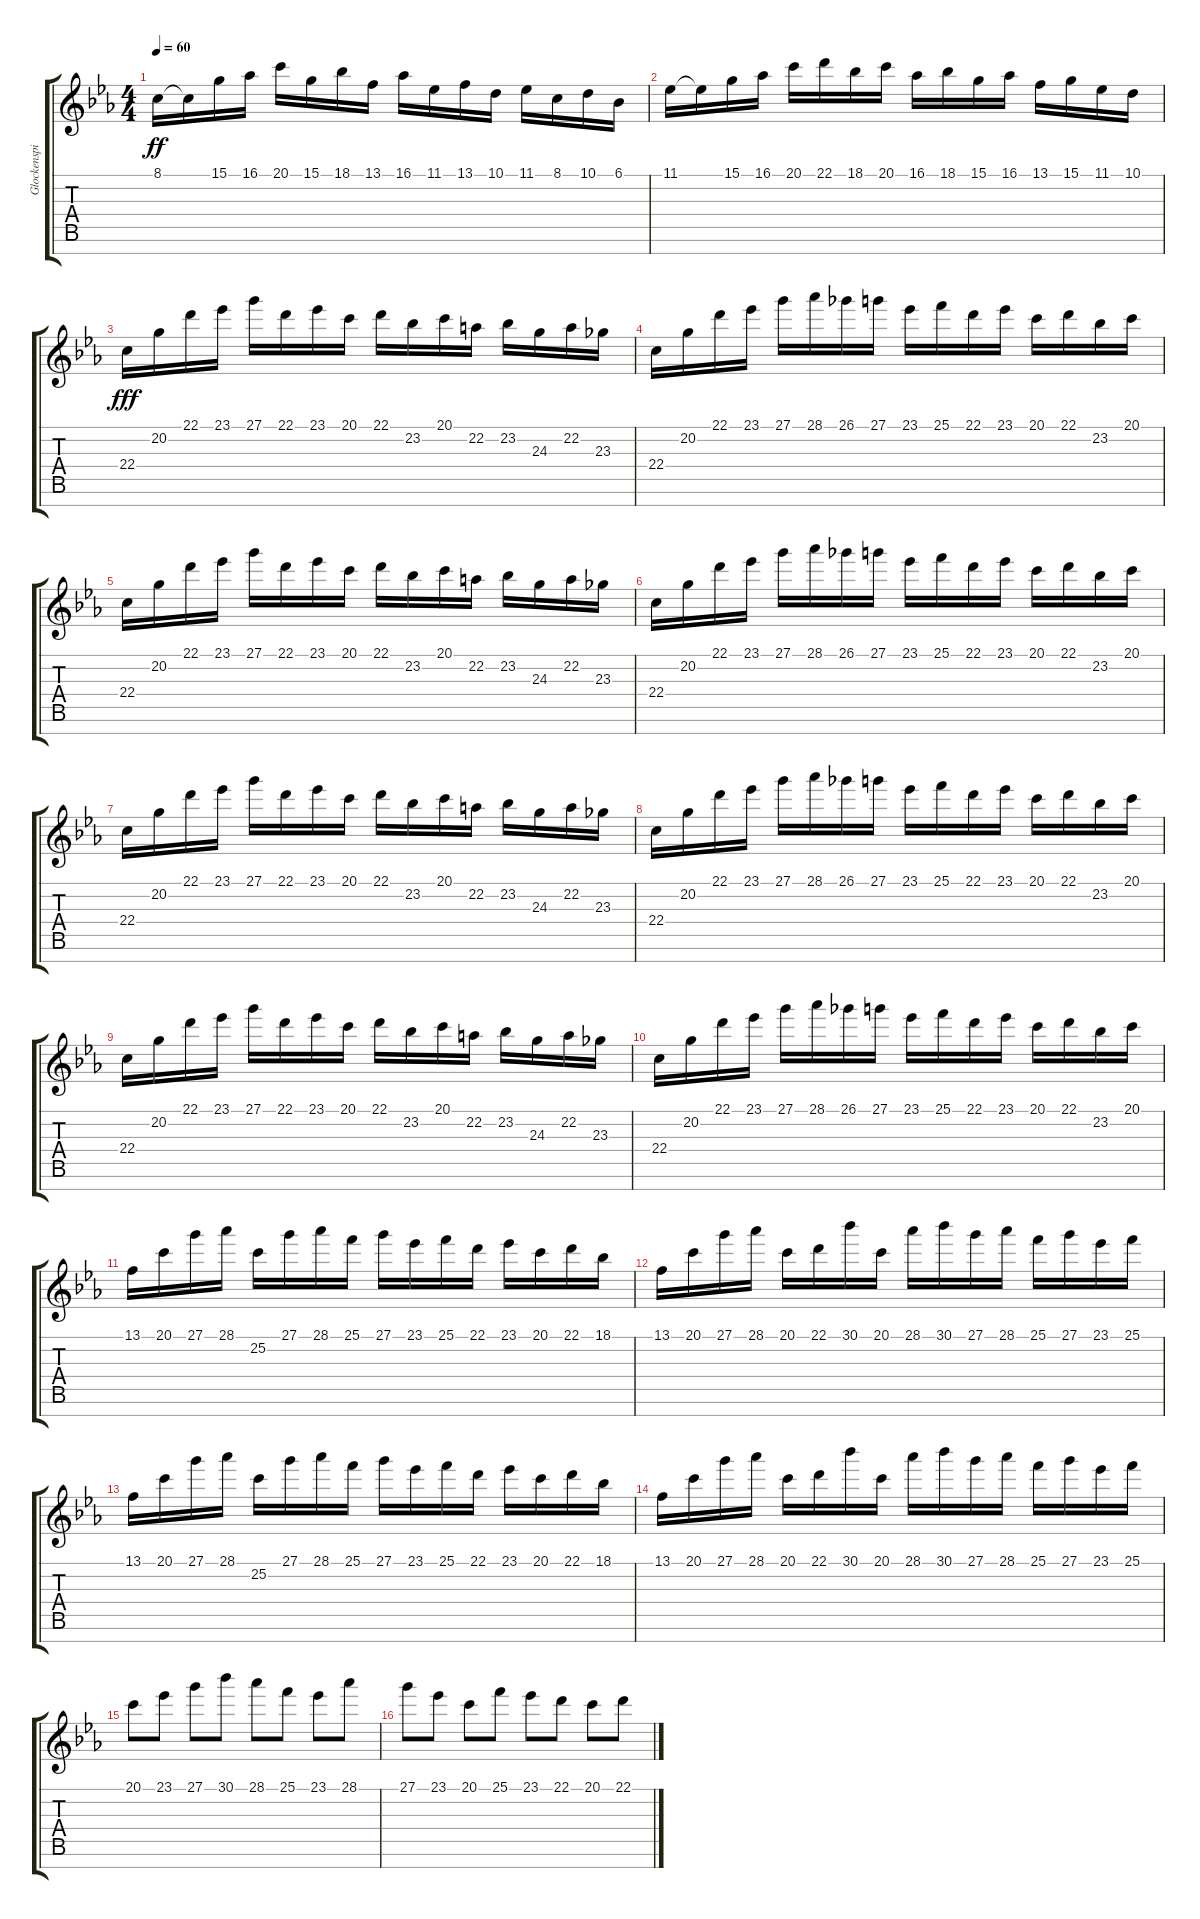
\track ("Glockenspiel" "Glockenspi") {instrument glockenspiel}
\staff {score tabs}
\tuning (E4 B3 G3 D3 A2 E2 B1) {hide}
\ts (4 4)
\tempo 60
\clef g2
\ks eb
8.1.16{dy ff} 8.1{t}.16 15.1.16 16.1.16 20.1.16 15.1.16 18.1.16 13.1.16 16.1.16 11.1.16 13.1.16 10.1.16 11.1.16 8.1.16 10.1.16 6.1.16 |
11.1.16 11.1{t}.16 15.1.16 16.1.16 20.1.16 22.1.16 18.1.16 20.1.16 16.1.16 18.1.16 15.1.16 16.1.16 13.1.16 15.1.16 11.1.16 10.1.16 |
22.4.16{dy fff} 20.2.16 22.1.16 23.1.16 27.1.16 22.1.16 23.1.16 20.1.16 22.1.16 23.2.16 20.1.16 22.2.16 23.2.16 24.3.16 22.2.16 23.3.16 |
22.4.16 20.2.16 22.1.16 23.1.16 27.1.16 28.1.16 26.1.16 27.1.16 23.1.16 25.1.16 22.1.16 23.1.16 20.1.16 22.1.16 23.2.16 20.1.16 |
22.4.16 20.2.16 22.1.16 23.1.16 27.1.16 22.1.16 23.1.16 20.1.16 22.1.16 23.2.16 20.1.16 22.2.16 23.2.16 24.3.16 22.2.16 23.3.16 |
22.4.16 20.2.16 22.1.16 23.1.16 27.1.16 28.1.16 26.1.16 27.1.16 23.1.16 25.1.16 22.1.16 23.1.16 20.1.16 22.1.16 23.2.16 20.1.16 |
22.4.16 20.2.16 22.1.16 23.1.16 27.1.16 22.1.16 23.1.16 20.1.16 22.1.16 23.2.16 20.1.16 22.2.16 23.2.16 24.3.16 22.2.16 23.3.16 |
22.4.16 20.2.16 22.1.16 23.1.16 27.1.16 28.1.16 26.1.16 27.1.16 23.1.16 25.1.16 22.1.16 23.1.16 20.1.16 22.1.16 23.2.16 20.1.16 |
22.4.16 20.2.16 22.1.16 23.1.16 27.1.16 22.1.16 23.1.16 20.1.16 22.1.16 23.2.16 20.1.16 22.2.16 23.2.16 24.3.16 22.2.16 23.3.16 |
22.4.16 20.2.16 22.1.16 23.1.16 27.1.16 28.1.16 26.1.16 27.1.16 23.1.16 25.1.16 22.1.16 23.1.16 20.1.16 22.1.16 23.2.16 20.1.16 |
13.1.16 20.1.16 27.1.16 28.1.16 25.2.16 27.1.16 28.1.16 25.1.16 27.1.16 23.1.16 25.1.16 22.1.16 23.1.16 20.1.16 22.1.16 18.1.16 |
13.1.16 20.1.16 27.1.16 28.1.16 20.1.16 22.1.16 30.1.16 20.1.16 28.1.16 30.1.16 27.1.16 28.1.16 25.1.16 27.1.16 23.1.16 25.1.16 |
13.1.16 20.1.16 27.1.16 28.1.16 25.2.16 27.1.16 28.1.16 25.1.16 27.1.16 23.1.16 25.1.16 22.1.16 23.1.16 20.1.16 22.1.16 18.1.16 |
13.1.16 20.1.16 27.1.16 28.1.16 20.1.16 22.1.16 30.1.16 20.1.16 28.1.16 30.1.16 27.1.16 28.1.16 25.1.16 27.1.16 23.1.16 25.1.16 |
20.1.8 23.1.8 27.1.8 30.1.8 28.1.8 25.1.8 23.1.8 28.1.8 |
27.1.8 23.1.8 20.1.8 25.1.8 23.1.8 22.1.8 20.1.8 22.1.8
